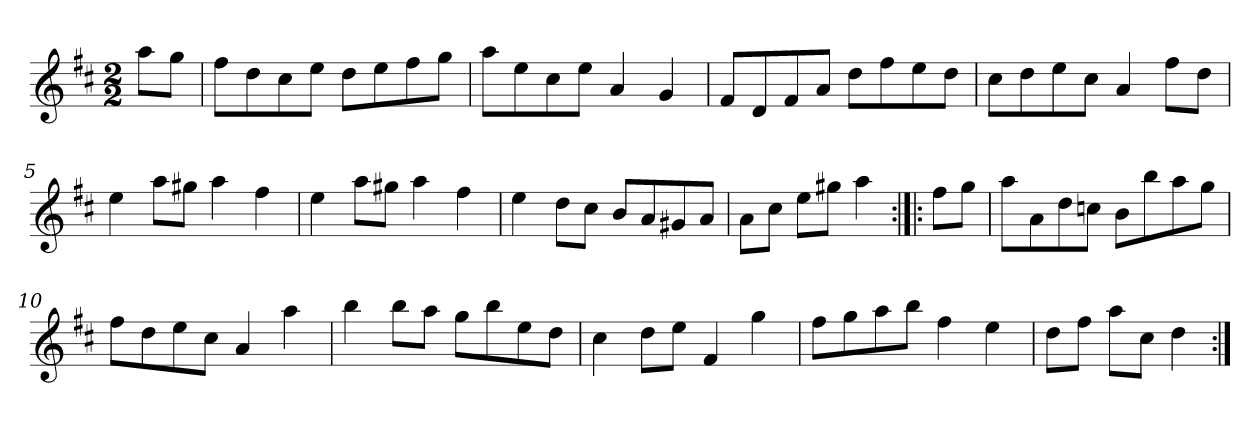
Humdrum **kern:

**kern
*part1
*staff1
*clefG2
*k[f#c#]
*D:
*M2/2
*MM120
=
8aa\L
8gg\J
=1
8ff#\L
8dd\
8cc#\
8ee\J
8dd\L
8ee\
8ff#\
8gg\J
=2
8aa\L
8ee\
8cc#\
8ee\J
4a
4g
=3
8f#/L
8d/
8f#/
8a/J
8dd\L
8ff#\
8ee\
8dd\J
=4
8cc#\L
8dd\
8ee\
8cc#\J
4a
8ff#\L
8dd\J
=5
4ee
8aa\L
8gg#X\J
4aa
4ff#
=6
4ee
8aa\L
8gg#X\J
4aa
4ff#
=7
4ee
8dd\L
8cc#\J
8b/L
8a/
8g#X/
8a/J
=8
8a\L
8cc#\J
8ee\L
8gg#X\J
4aa
=:|!|:
8ff#\L
8gg\J
=9
8aa\L
8a\
8dd\
8ccn\J
8b\L
8bb\
8aa\
8gg\J
=10
8ff#\L
8dd\
8ee\
8cc#\J
4a
4aa
=11
4bb
8bb\L
8aa\J
8gg\L
8bb\
8ee\
8dd\J
=12
4cc#
8dd\L
8ee\J
4f#
4gg
=13
8ff#\L
8gg\
8aa\
8bb\J
4ff#
4ee
=14
8dd\L
8ff#\J
8aa\L
8cc#\J
4dd
=:|!
*-
